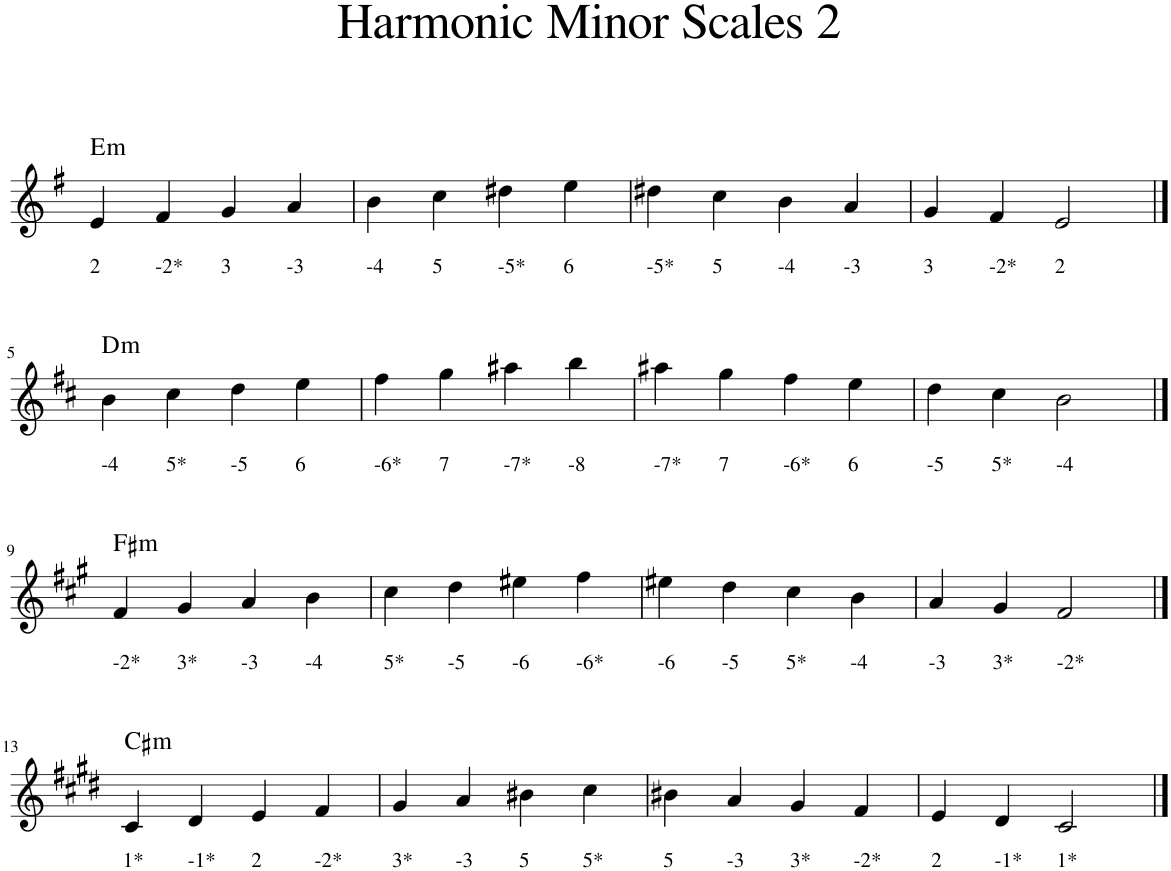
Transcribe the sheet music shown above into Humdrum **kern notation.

**kern	**harte
*part1	*part1
*staff1	*
*I"Piano	*
*I'Pno.	*
*clefG2	*
*k[f#]	*
=1	=1
!LO:TX:b:t=2	!LO:H:kt=m
4e/	E:min
!LO:TX:b:t=-2*	!
4f#/	.
!LO:TX:b:t=3	!
4g/	.
!LO:TX:b:t=-3	!
4a/	.
=2	=2
!LO:TX:b:t=-4	!
4b\	.
!LO:TX:b:t=5	!
4cc\	.
!LO:TX:b:t=-5*	!
4dd#X\	.
!LO:TX:b:t=6	!
4ee\	.
=3	=3
!LO:TX:b:t=-5*	!
4dd#X\	.
!LO:TX:b:t=5	!
4cc\	.
!LO:TX:b:t=-4	!
4b\	.
!LO:TX:b:t=-3	!
4a/	.
=4	=4
!LO:TX:b:t=3	!
4g/	.
!LO:TX:b:t=-2*	!
4f#/	.
!LO:TX:b:t=2	!
2e/	.
!!LO:LB:g=z
==5	==5
*k[f#c#]	*
!LO:TX:b:t=-4	!LO:H:kt=m
4b\	D:min
!LO:TX:b:t=5*	!
4cc#\	.
!LO:TX:b:t=-5	!
4dd\	.
!LO:TX:b:t=6	!
4ee\	.
=6	=6
!LO:TX:b:t=-6*	!
4ff#\	.
!LO:TX:b:t=7	!
4gg\	.
!LO:TX:b:t=-7*	!
4aa#X\	.
!LO:TX:b:t=-8	!
4bb\	.
=7	=7
!LO:TX:b:t=-7*	!
4aa#X\	.
!LO:TX:b:t=7	!
4gg\	.
!LO:TX:b:t=-6*	!
4ff#\	.
!LO:TX:b:t=6	!
4ee\	.
=8	=8
!LO:TX:b:t=-5	!
4dd\	.
!LO:TX:b:t=5*	!
4cc#\	.
!LO:TX:b:t=-4	!
2b\	.
!!LO:LB:g=z
==9	==9
*k[f#c#g#]	*
!LO:TX:b:t=-2*	!LO:H:kt=m
4f#/	F#:min
!LO:TX:b:t=3*	!
4g#/	.
!LO:TX:b:t=-3	!
4a/	.
!LO:TX:b:t=-4	!
4b\	.
=10	=10
!LO:TX:b:t=5*	!
4cc#\	.
!LO:TX:b:t=-5	!
4dd\	.
!LO:TX:b:t=-6	!
4ee#X\	.
!LO:TX:b:t=-6*	!
4ff#\	.
=11	=11
!LO:TX:b:t=-6	!
4ee#X\	.
!LO:TX:b:t=-5	!
4dd\	.
!LO:TX:b:t=5*	!
4cc#\	.
!LO:TX:b:t=-4	!
4b\	.
=12	=12
!LO:TX:b:t=-3	!
4a/	.
!LO:TX:b:t=3*	!
4g#/	.
!LO:TX:b:t=-2*	!
2f#/	.
!!LO:LB:g=z
==13	==13
*k[f#c#g#d#]	*
!LO:TX:b:t=1*	!LO:H:kt=m
4c#/	C#:min
!LO:TX:b:t=-1*	!
4d#/	.
!LO:TX:b:t=2	!
4e/	.
!LO:TX:b:t=-2*	!
4f#/	.
=14	=14
!LO:TX:b:t=3*	!
4g#/	.
!LO:TX:b:t=-3	!
4a/	.
!LO:TX:b:t=5	!
4b#X\	.
!LO:TX:b:t=5*	!
4cc#\	.
=15	=15
!LO:TX:b:t=5	!
4b#X\	.
!LO:TX:b:t=-3	!
4a/	.
!LO:TX:b:t=3*	!
4g#/	.
!LO:TX:b:t=-2*	!
4f#/	.
=16	=16
!LO:TX:b:t=2	!
4e/	.
!LO:TX:b:t=-1*	!
4d#/	.
!LO:TX:b:t=1*	!
2c#/	.
==	==
*-	*-
